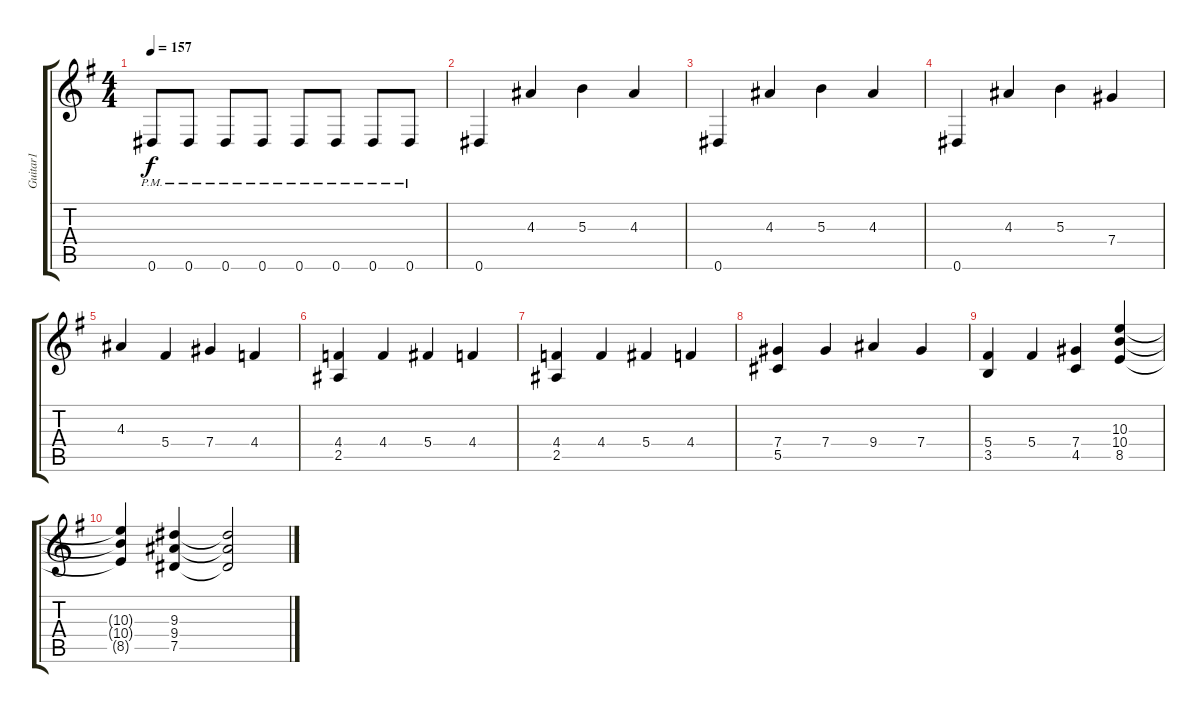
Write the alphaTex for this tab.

\track ("Guitar1" "Guitar1") {instrument distortionguitar}
\staff {score tabs}
\tuning (Eb4 Bb3 Gb3 Db3 Ab2 Eb2) {hide}
\ts (4 4)
\tempo 157
\clef g2
\ks eminor
0.6{pm}.8{dy f} 0.6{pm}.8 0.6{pm}.8 0.6{pm}.8 0.6{pm}.8 0.6{pm}.8 0.6{pm}.8 0.6{pm}.8 |
0.6.4 4.3.4 5.3.4 4.3.4 |
0.6.4 4.3.4 5.3.4 4.3.4 |
0.6.4 4.3.4 5.3.4 7.4.4 |
4.3.4 5.4.4 7.4.4 4.4.4 |
(4.4 2.5).4 4.4.4 5.4.4 4.4.4 |
(4.4 2.5).4 4.4.4 5.4.4 4.4.4 |
(7.4 5.5).4 7.4.4 9.4.4 7.4.4 |
(5.4 3.5).4 5.4.4 (7.4 4.5).4 (10.3 10.4 8.5).4 |
(10.3{t} 10.4{t} 8.5{t}).4 (9.3 9.4 7.5).4 (9.3{t} 9.4{t} 7.5{t}).2
